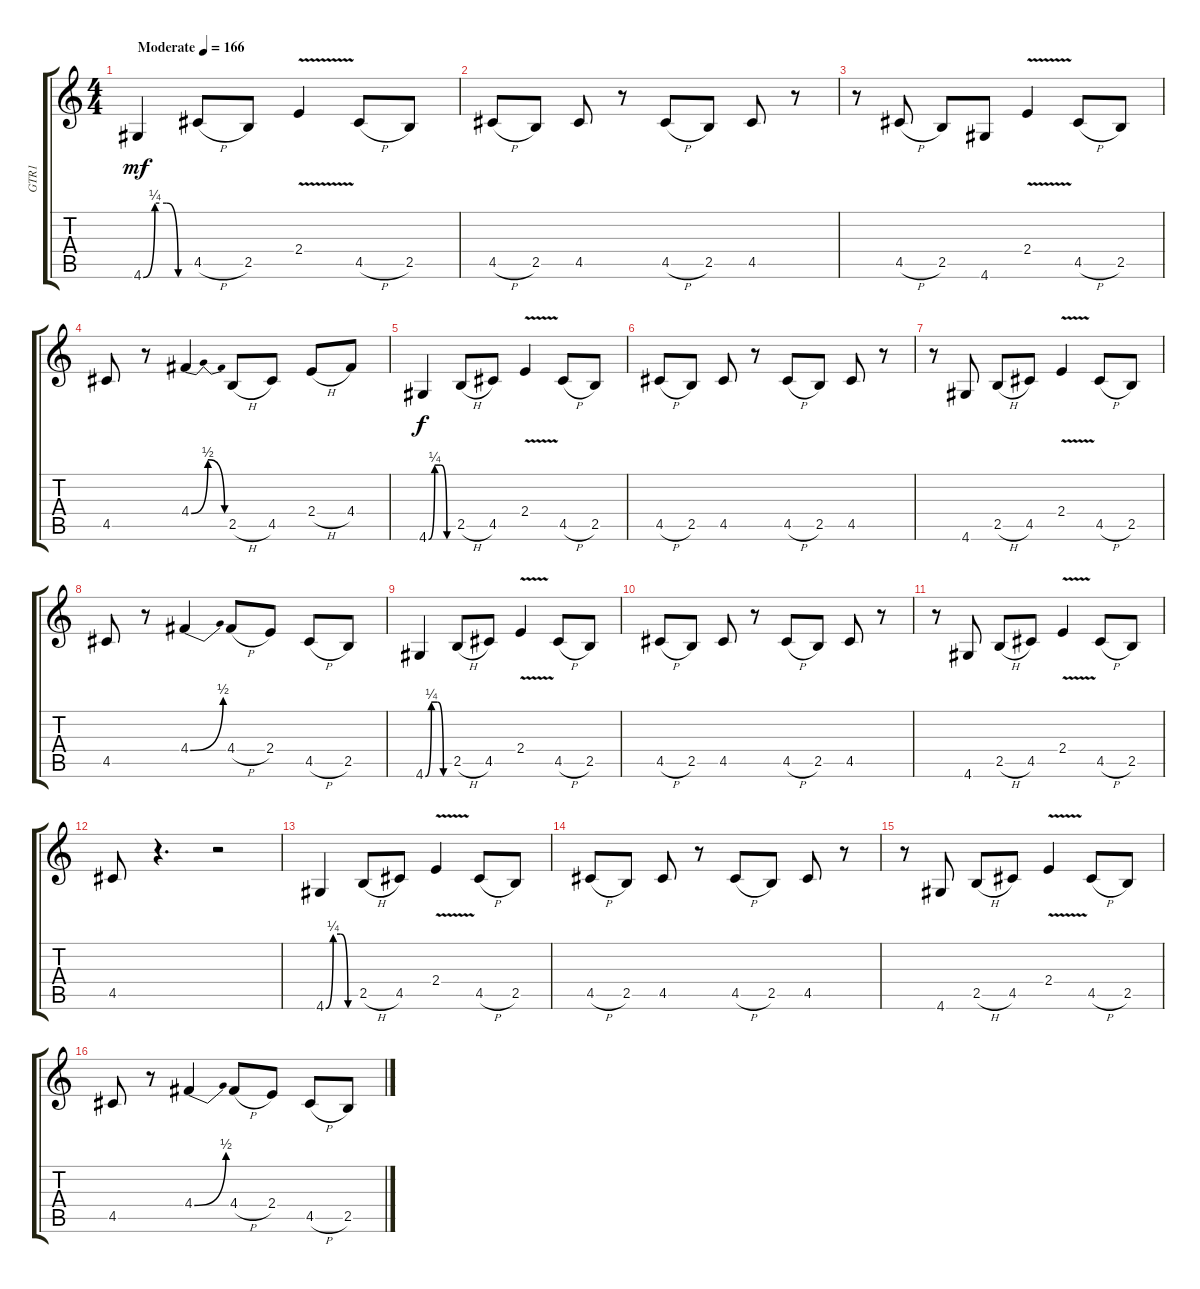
\track ("GTR1" "GTR1") {instrument distortionguitar}
\staff {score tabs}
\tuning (E4 B3 G3 D3 A2 E2) {hide}
\ts (4 4)
\tempo (166 "Moderate")
\clef g2
\ks c
4.6{be (custom 0 0 15 1 30 1 45 0 60 0)}.4{dy mf instrument distortionguitar} 4.5{h}.8 2.5.8 2.4{v}.4 4.5{h}.8 2.5.8 |
4.5{h}.8 2.5.8 4.5.8 r.8 4.5{h}.8 2.5.8 4.5.8 r.8 |
r.8 4.5{h}.8 2.5.8 4.6.8 2.4{v}.4 4.5{h}.8 2.5.8 |
4.5.8 r.8 4.4{be (bendrelease 0 0 30 2 30 2 60 0)}.4 2.5{h}.8 4.5.8 2.4{h}.8 4.4.8 |
4.6{be (custom 0 0 15 1 30 1 45 0 60 0)}.4{dy f} 2.5{h}.8 4.5.8 2.4{v}.4 4.5{h}.8 2.5.8 |
4.5{h}.8 2.5.8 4.5.8 r.8 4.5{h}.8 2.5.8 4.5.8 r.8 |
r.8 4.6.8 2.5{h}.8 4.5.8 2.4{v}.4 4.5{h}.8 2.5.8 |
4.5.8 r.8 4.4{be (bend 0 0 60 2)}.4 4.4{h}.8 2.4.8 4.5{h}.8 2.5.8 |
4.6{be (custom 0 0 15 1 30 1 45 0 60 0)}.4 2.5{h}.8 4.5.8 2.4{v}.4 4.5{h}.8 2.5.8 |
4.5{h}.8 2.5.8 4.5.8 r.8 4.5{h}.8 2.5.8 4.5.8 r.8 |
r.8 4.6.8 2.5{h}.8 4.5.8 2.4{v}.4 4.5{h}.8 2.5.8 |
4.5.8 r.4{d} r.2 |
4.6{be (custom 0 0 15 1 30 1 45 0 60 0)}.4 2.5{h}.8 4.5.8 2.4{v}.4 4.5{h}.8 2.5.8 |
4.5{h}.8 2.5.8 4.5.8 r.8 4.5{h}.8 2.5.8 4.5.8 r.8 |
r.8 4.6.8 2.5{h}.8 4.5.8 2.4{v}.4 4.5{h}.8 2.5.8 |
4.5.8 r.8 4.4{be (bend 0 0 60 2)}.4 4.4{h}.8 2.4.8 4.5{h}.8 2.5.8
